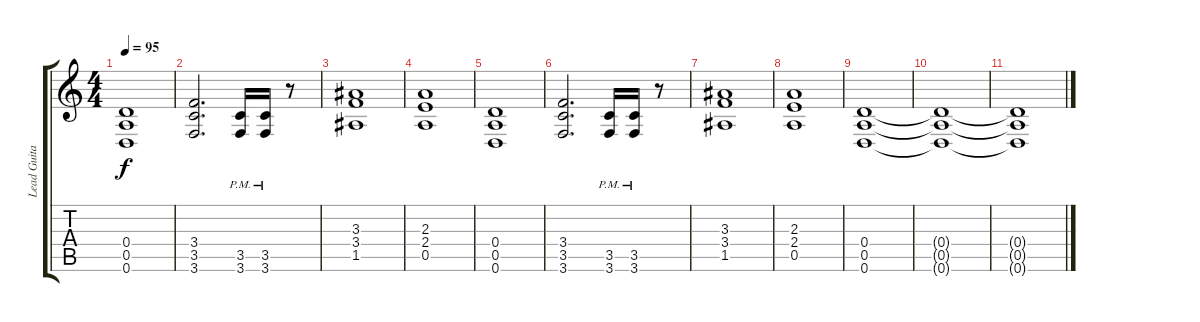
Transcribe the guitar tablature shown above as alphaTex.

\track ("Lead Guitar" "Lead Guita") {instrument distortionguitar}
\staff {score tabs}
\tuning (E4 B3 G3 D3 A2 D2) {hide}
\ts (4 4)
\tempo 95
\clef g2
\ks c
(0.4 0.5 0.6).1{dy f} |
(3.4 3.5 3.6).2{d} (3.5 3.6{pm}).16 (3.5 3.6{pm}).16 r.8 |
(3.3 3.4 1.5).1 |
(2.3 2.4 0.5).1 |
(0.4 0.5 0.6).1 |
(3.4 3.5 3.6).2{d} (3.5 3.6{pm}).16 (3.5 3.6{pm}).16 r.8 |
(3.3 3.4 1.5).1 |
(2.3 2.4 0.5).1 |
(0.4 0.5 0.6).1 |
(0.4{t} 0.5{t} 0.6{t}).1 |
(0.4{t} 0.5{t} 0.6{t}).1
